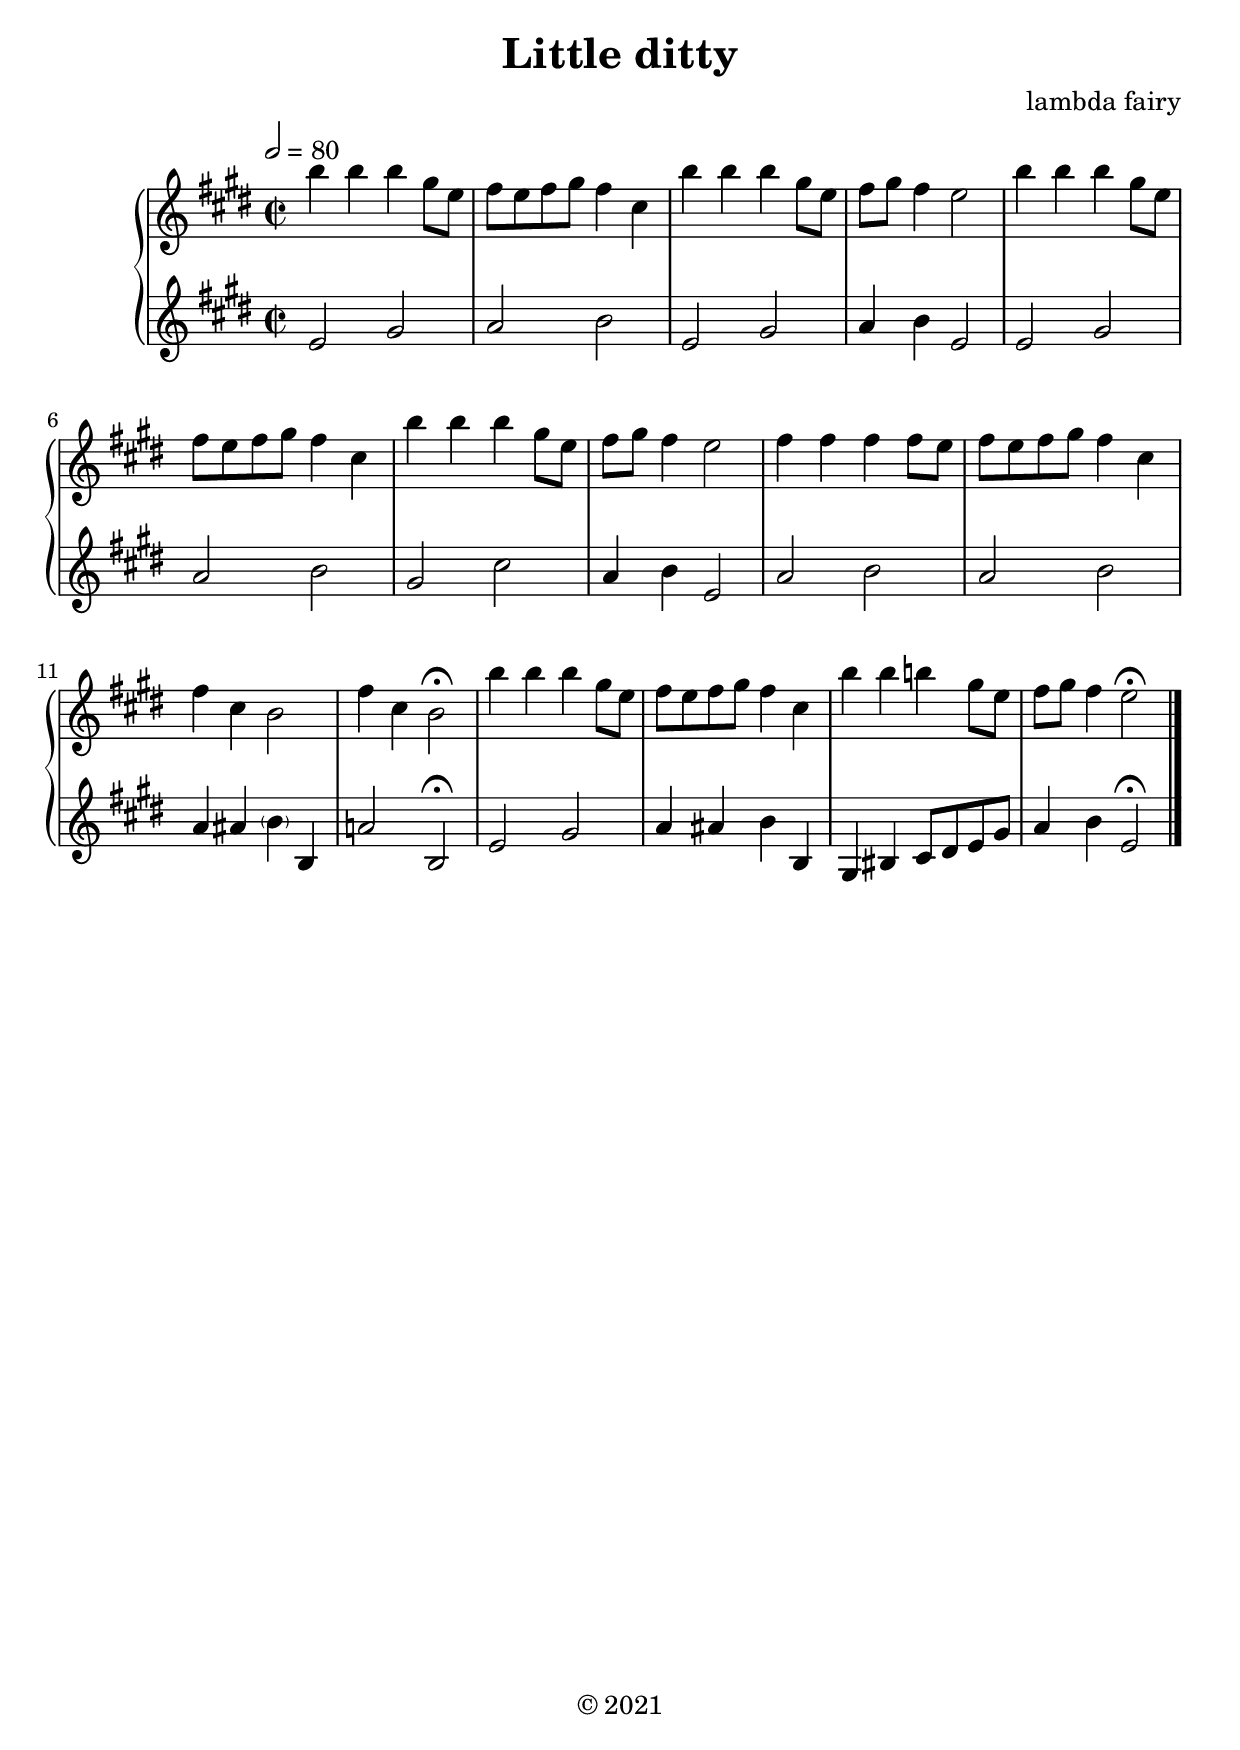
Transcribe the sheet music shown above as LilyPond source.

\version "2.22.1"

\include "articulate.ly"
\include "shared.ily"

#(set-global-staff-size 23)

\header {
    title = "Little ditty"
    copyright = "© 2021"
    }

A = {
    \clef treble
    \set Staff.midiInstrument = #"acoustic grand"
    \tempo 2 = 80
    \key e \major

    \time 2/2

    \relative e'' {
        | b'4 b b gs8 e
        | fs8 e fs gs fs4 cs
        | b'4 b b gs8 e
        | fs8 gs fs4 e2
        }

    \relative e'' {
        | b'4 b b gs8 e
        | fs8 e fs gs fs4 cs
        | b'4 b b gs8 e
        | fs8 gs fs4 e2
        }

    \relative e'' {
        | fs4 fs fs fs8 e
        | fs8 e fs gs fs4 cs
        | fs4 cs b2
        | fs'4 cs b2\fermata
        }

    \relative e'' {
        | b'4 b b gs8 e
        | fs8 e fs gs fs4 cs
        | b'4 b b gs8 e
        | fs8 gs fs4 e2\fermata
        }

    \bar "|."
    }

B = {
    \clef treble
    \set Staff.midiInstrument = #"acoustic grand"
    \key e \major

    \relative e' {
        | e2 gs
        | a b
        | e,2 gs
        | a4 b e,2
        }

    \relative e' {
        | e2 gs
        | a b
        | gs2 cs
        | a4 b e,2
        }

    \relative e' {
        | a2 b
        | a b
        | a4 as \parenthesize b b,
        | a'2 b,\fermata
        }

    \relative e' {
        | e2 gs
        | a4 as b b,
        | gs4 bs cs8 ds e gs
        | a4 b e,2\fermata
        }
    }

stuff = <<
    \new PianoStaff <<
        #(set-accidental-style 'piano)
        \new Staff = "A" { \A }
        \new Staff = "B" { \B }
        >>
    >>

\score {
    \stuff
    \layout { }
    }

\score {
    \articulate \stuff
    \midi { }
    }
